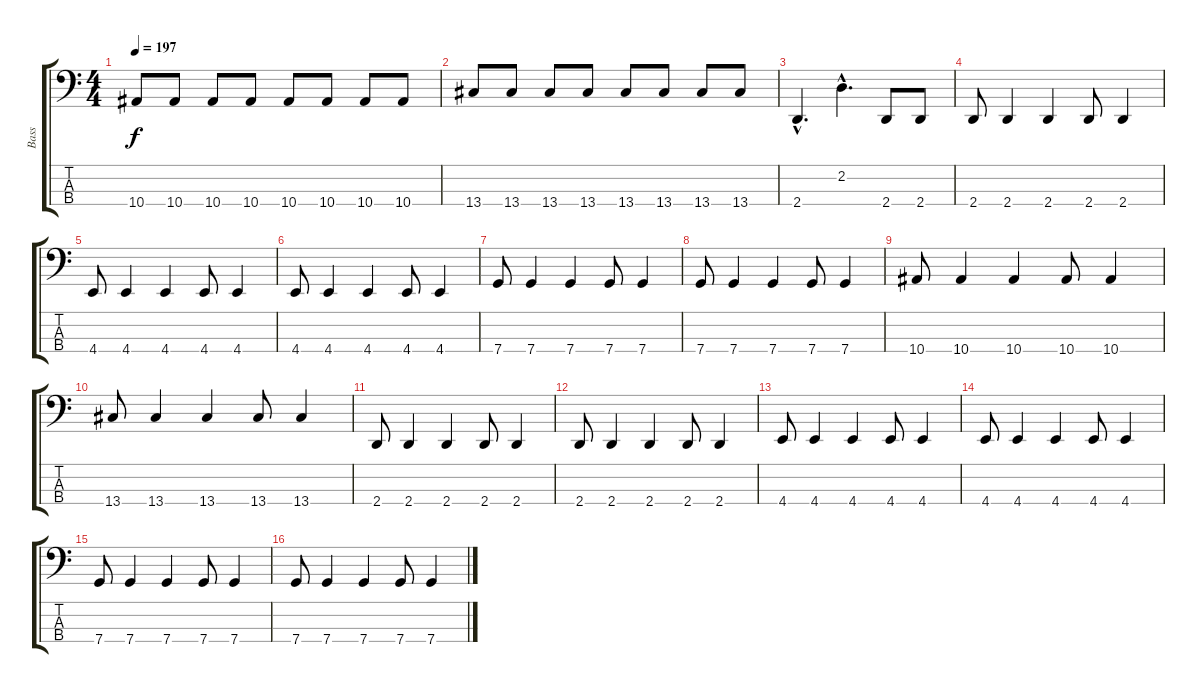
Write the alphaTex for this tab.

\track ("Bass" "Bass") {instrument electricbasspick}
\staff {score tabs}
\tuning (F2 C2 G1 C1) {hide}
\ts (4 4)
\tempo 197
\clef f4
\ks c
10.4.8{dy f} 10.4.8 10.4.8 10.4.8 10.4.8 10.4.8 10.4.8 10.4.8 |
13.4.8 13.4.8 13.4.8 13.4.8 13.4.8 13.4.8 13.4.8 13.4.8 |
2.4{hac}.4{d} 2.2{hac}.4{d} 2.4.8 2.4.8 |
2.4.8 2.4.4 2.4.4 2.4.8 2.4.4 |
4.4.8 4.4.4 4.4.4 4.4.8 4.4.4 |
4.4.8 4.4.4 4.4.4 4.4.8 4.4.4 |
7.4.8 7.4.4 7.4.4 7.4.8 7.4.4 |
7.4.8 7.4.4 7.4.4 7.4.8 7.4.4 |
10.4.8 10.4.4 10.4.4 10.4.8 10.4.4 |
13.4.8 13.4.4 13.4.4 13.4.8 13.4.4 |
2.4.8 2.4.4 2.4.4 2.4.8 2.4.4 |
2.4.8 2.4.4 2.4.4 2.4.8 2.4.4 |
4.4.8 4.4.4 4.4.4 4.4.8 4.4.4 |
4.4.8 4.4.4 4.4.4 4.4.8 4.4.4 |
7.4.8 7.4.4 7.4.4 7.4.8 7.4.4 |
7.4.8 7.4.4 7.4.4 7.4.8 7.4.4
